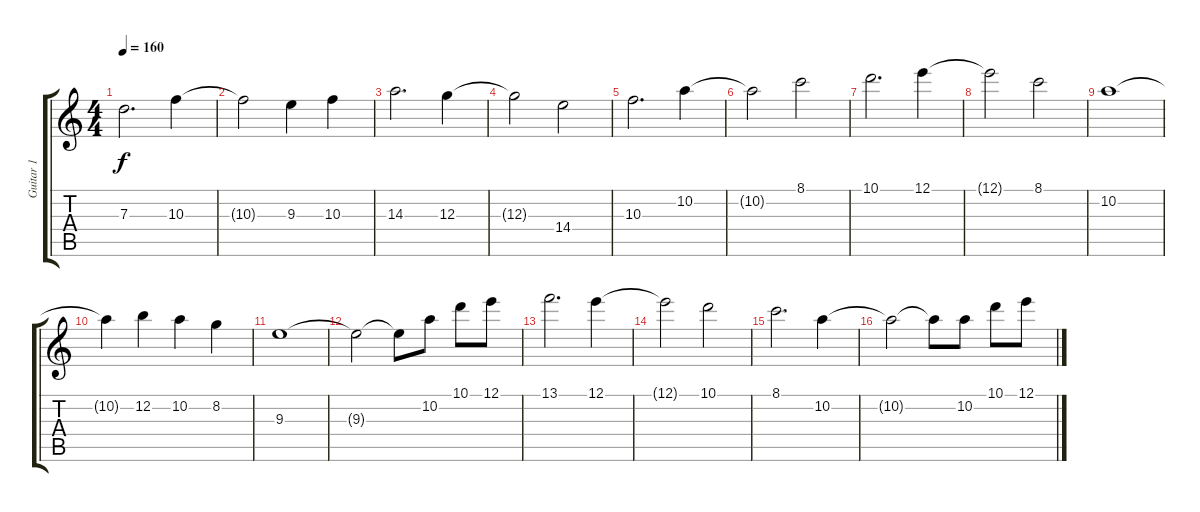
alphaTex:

\track ("Guitar 1" "Guitar 1") {instrument overdrivenguitar}
\staff {score tabs}
\tuning (E4 B3 G3 D3 A2 E2) {hide}
\ts (4 4)
\tempo 160
\clef g2
\ks c
7.3.2{d dy f} 10.3.4 |
10.3{t}.2 9.3.4 10.3.4 |
14.3.2{d} 12.3.4 |
12.3{t}.2 14.4.2 |
10.3.2{d} 10.2.4 |
10.2{t}.2 8.1.2 |
10.1.2{d} 12.1.4 |
12.1{t}.2 8.1.2 |
10.2.1 |
10.2{t}.4 12.2.4 10.2.4 8.2.4 |
9.3.1 |
9.3{t}.2 9.3{t}.8 10.2.8 10.1.8 12.1.8 |
13.1.2{d} 12.1.4 |
12.1{t}.2 10.1.2 |
8.1.2{d} 10.2.4 |
10.2{t}.2 10.2{t}.8 10.2.8 10.1.8 12.1.8
